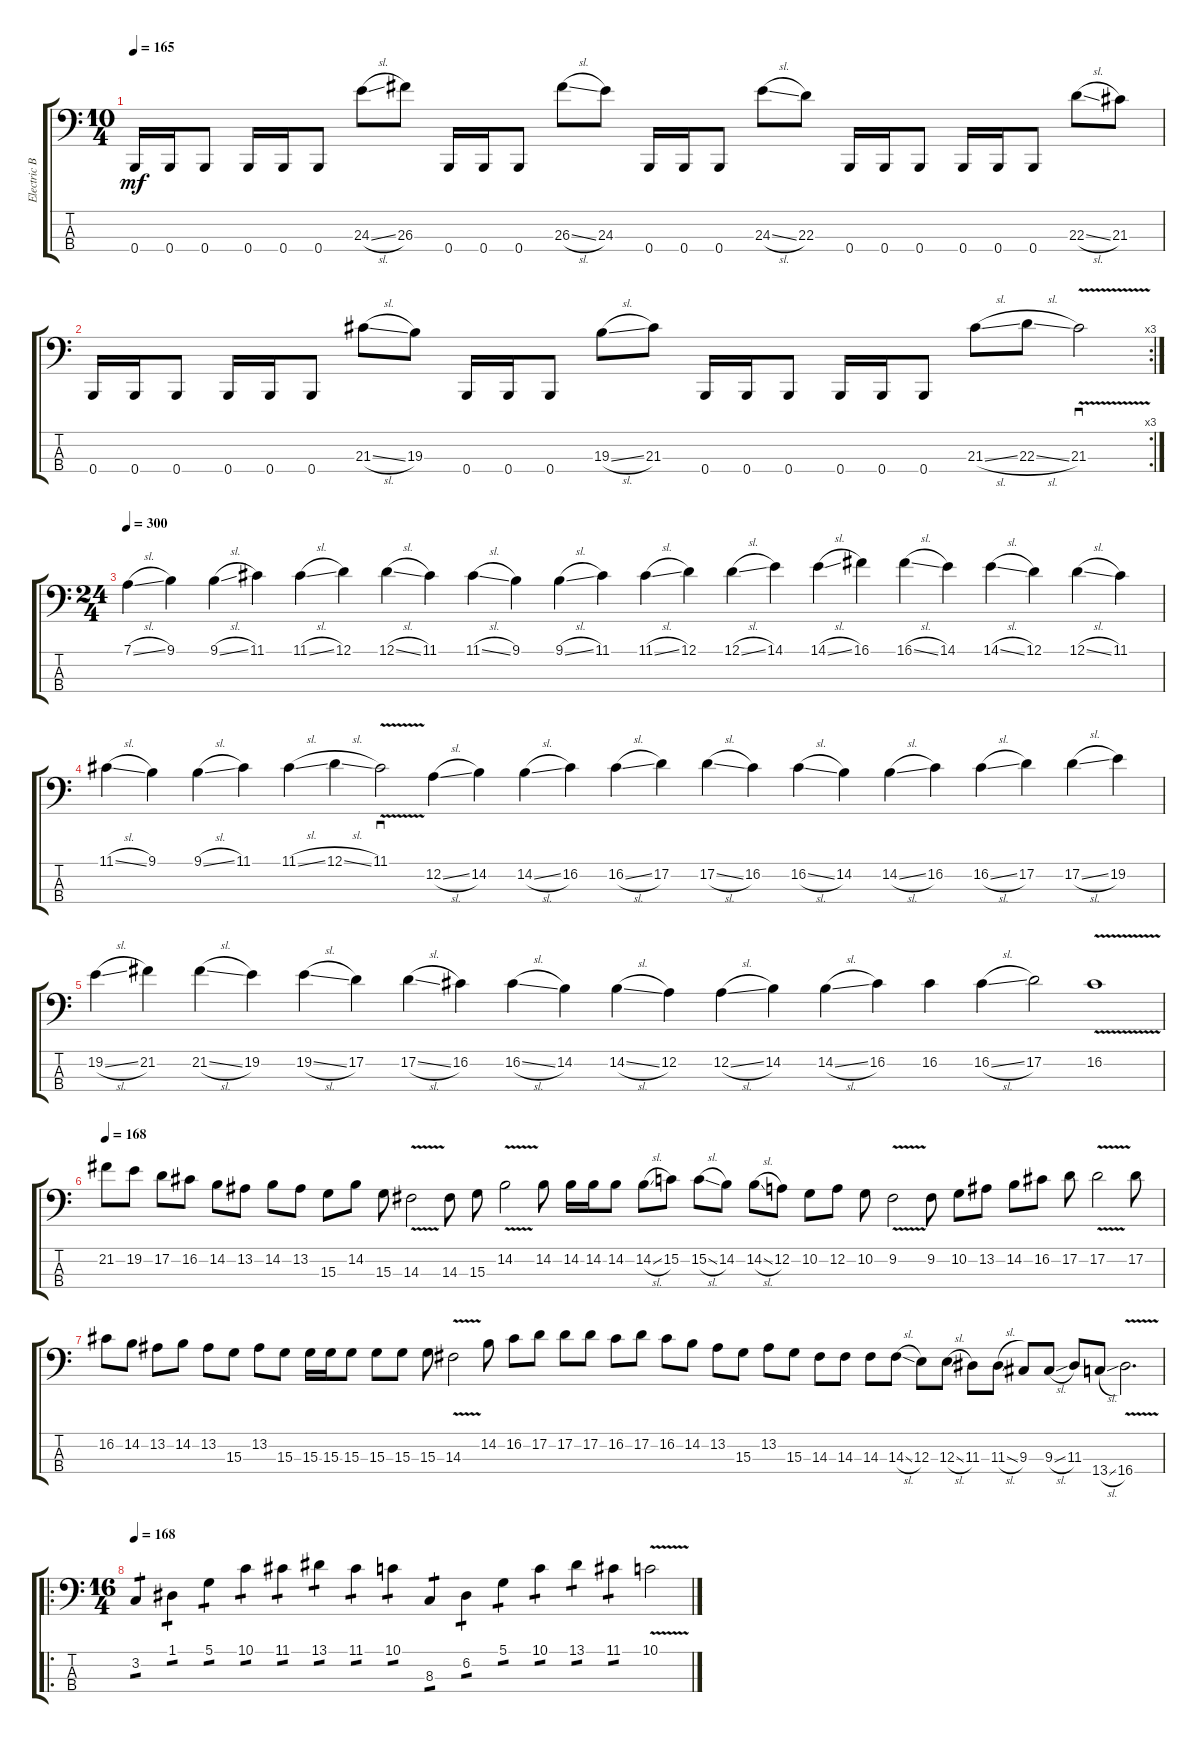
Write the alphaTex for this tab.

\track ("Electric Bass" "Electric B") {mute instrument electricbassfinger}
\staff {score tabs}
\tuning (D2 A1 E1 B0) {hide}
\ts (10 4)
\tempo 165
\clef f4
\ks c
0.4.16{dy mf} 0.4.16 0.4.8 0.4.16 0.4.16 0.4.8 24.3{sl}.8 26.3.8 0.4.16 0.4.16 0.4.8 26.3{sl}.8 24.3.8 0.4.16 0.4.16 0.4.8 24.3{sl}.8 22.3.8 0.4.16 0.4.16 0.4.8 0.4.16 0.4.16 0.4.8 22.3{sl}.8 21.3.8 |
\rc 3
0.4.16 0.4.16 0.4.8 0.4.16 0.4.16 0.4.8 21.3{sl}.8 19.3.8 0.4.16 0.4.16 0.4.8 19.3{sl}.8 21.3.8 0.4.16 0.4.16 0.4.8 0.4.16 0.4.16 0.4.8 21.3{sl}.8 22.3{sl}.8 21.3{v}.2{sd} |
\ts (24 4)
\tempo 300
7.1{sl}.4 9.1.4 9.1{sl}.4 11.1.4 11.1{sl}.4 12.1.4 12.1{sl}.4 11.1.4 11.1{sl}.4 9.1.4 9.1{sl}.4 11.1.4 11.1{sl}.4 12.1.4 12.1{sl}.4 14.1.4 14.1{sl}.4 16.1.4 16.1{sl}.4 14.1.4 14.1{sl}.4 12.1.4 12.1{sl}.4 11.1.4 |
11.1{sl}.4 9.1.4 9.1{sl}.4 11.1.4 11.1{sl}.4 12.1{sl}.4 11.1{v}.2{sd} 12.2{sl}.4 14.2.4 14.2{sl}.4 16.2.4 16.2{sl}.4 17.2.4 17.2{sl}.4 16.2.4 16.2{sl}.4 14.2.4 14.2{sl}.4 16.2.4 16.2{sl}.4 17.2.4 17.2{sl}.4 19.2.4 |
19.2{sl}.4 21.2.4 21.2{sl}.4 19.2.4 19.2{sl}.4 17.2.4 17.2{sl}.4 16.2.4 16.2{sl}.4 14.2.4 14.2{sl}.4 12.2.4 12.2{sl}.4 14.2.4 14.2{sl}.4 16.2.4 16.2.4 16.2{sl}.4 17.2.2 16.2{v}.1 |
\tempo 168
21.2.8 19.2.8 17.2.8 16.2.8 14.2.8 13.2.8 14.2.8 13.2.8 15.3.8 14.2.8 15.3.8 14.3{v}.2 14.3.8 15.3.8 14.2{v}.2 14.2.8 14.2.16 14.2.16 14.2.8 14.2{sl}.8 15.2.8 15.2{sl}.8 14.2.8 14.2{sl}.8 12.2.8 10.2.8 12.2.8 10.2.8 9.2{v}.2 9.2.8 10.2.8 13.2.8 14.2.8 16.2.8 17.2.8 17.2{v}.2 17.2.8 |
16.2.8 14.2.8 13.2.8 14.2.8 13.2.8 15.3.8 13.2.8 15.3.8 15.3.16 15.3.16 15.3.8 15.3.8 15.3.8 15.3.8 14.3{v}.2 14.2.8 16.2.8 17.2.8 17.2.8 17.2.8 16.2.8 17.2.8 16.2.8 14.2.8 13.2.8 15.3.8 13.2.8 15.3.8 14.3.8 14.3.8 14.3.8 14.3{sl}.8 12.3.8 12.3{sl}.8 11.3.8 11.3{sl}.8 9.3.8 9.3{sl}.8 11.3.8 13.4{sl}.8 16.4{v}.2{d} |
\ro
\ts (16 4)
\tempo 168
3.2.4{tp 1} 1.1.4{tp 1} 5.1.4{tp 1} 10.1.4{tp 1} 11.1.4{tp 1} 13.1.4{tp 1} 11.1.4{tp 1} 10.1.4{tp 1} 8.3.4{tp 1} 6.2.4{tp 1} 5.1.4{tp 1} 10.1.4{tp 1} 13.1.4{tp 1} 11.1.4{tp 1} 10.1{v}.2
